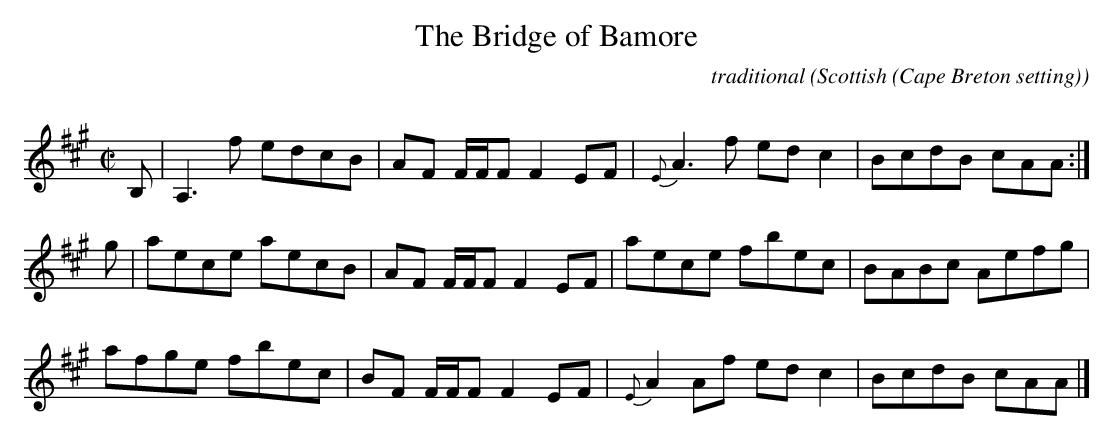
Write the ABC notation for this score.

X:1
T:The Bridge of Bamore
C:traditional
O:Scottish (Cape Breton setting)
Q:333
L:1/8
M:C|
K:A
B,|A,3 f edcB|AF F/F/F F2 EF|{E}A3 f ed c2|BcdB cAA:|!
g|aece aecB|AF F/F/F F2 EF|aece fbec|BABc Aefg|!
afge fbec|BF F/F/F F2 EF|{E}A2 Af ed c2|BcdB cAA|]!
